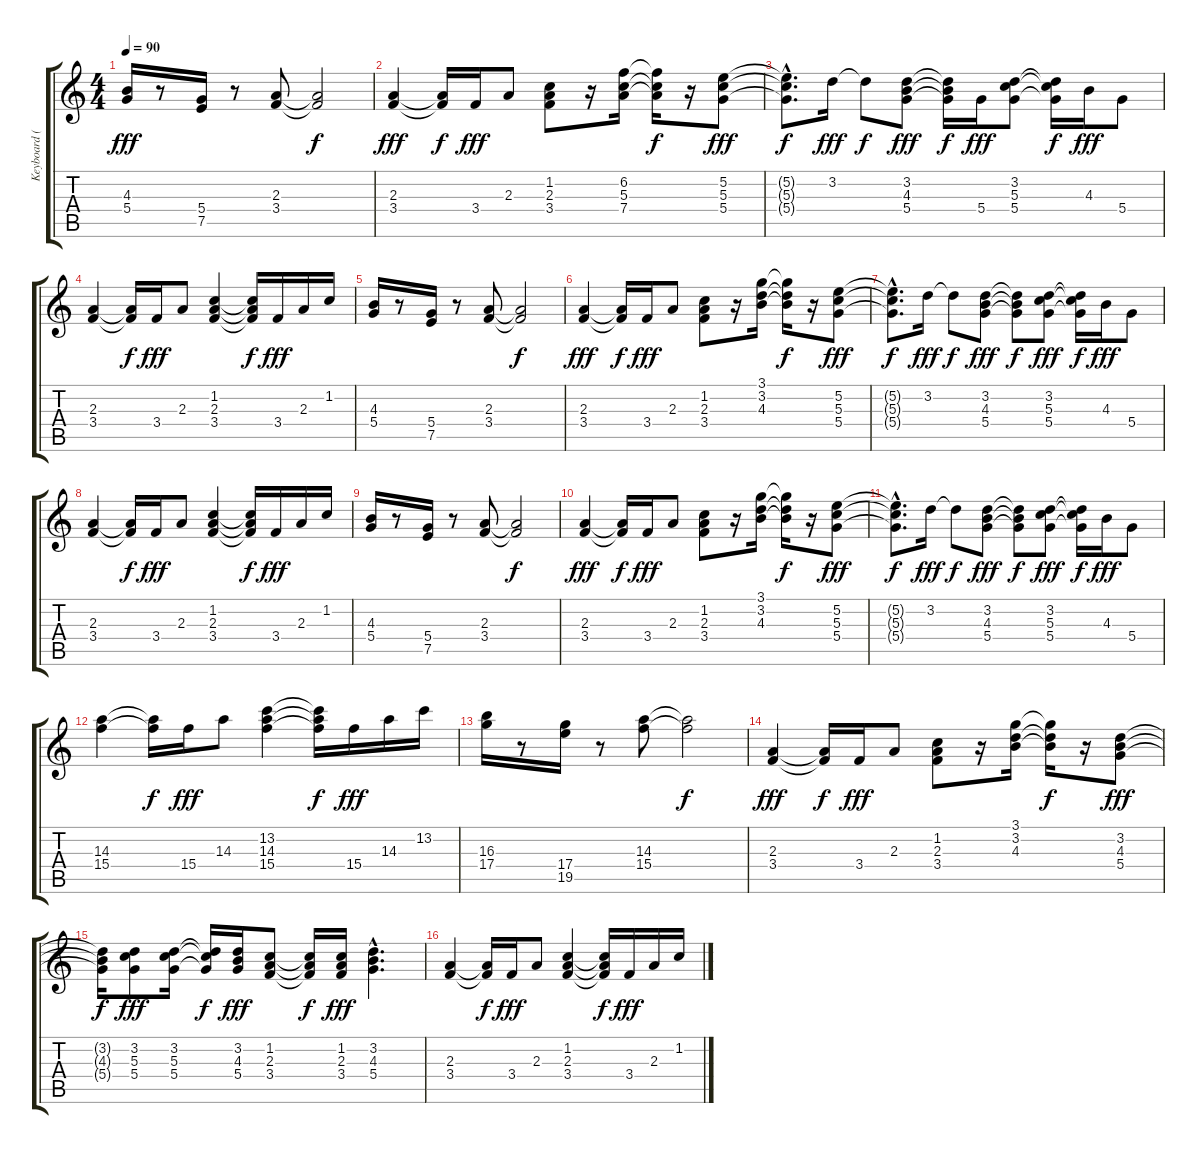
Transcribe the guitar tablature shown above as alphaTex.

\track ("Keyboard (RH)" "Keyboard (") {instrument percussiveorgan}
\staff {score tabs}
\tuning (E5 B4 G4 D4 A3 E3) {hide}
\ts (4 4)
\tempo 90
\clef g2
\ks c
(4.3 5.4).16{dy fff} r.8 (5.4 7.5).16 r.8 (2.3 3.4).8 (2.3{t} 3.4{t}).2{dy f} |
(2.3 3.4).4{dy fff} (2.3{t} 3.4{t}).16{dy f} 3.4.16{dy fff} 2.3.8 (1.2 2.3 3.4).8 r.16 (6.2 5.3 7.4).16 (6.2{t} 5.3{t} 7.4{t}).16{dy f} r.16 (5.2 5.3 5.4).8{dy fff} |
(5.2{hac t} 5.3{hac t} 5.4{hac t}).8{d dy f} 3.2.16{dy fff} 3.2{t}.8{dy f} (3.2 4.3 5.4).8{dy fff} (3.2{t} 4.3{t} 5.4{t}).16{dy f} 5.4.16{dy fff} (3.2 5.3 5.4).8 (3.2{t} 5.3{t} 5.4{t}).16{dy f} 4.3.16{dy fff} 5.4.8 |
(2.3 3.4).4 (2.3{t} 3.4{t}).16{dy f} 3.4.16{dy fff} 2.3.8 (1.2 2.3 3.4).4 (1.2{t} 2.3{t} 3.4{t}).16{dy f} 3.4.16{dy fff} 2.3.16 1.2.16 |
(4.3 5.4).16 r.8 (5.4 7.5).16 r.8 (2.3 3.4).8 (2.3{t} 3.4{t}).2{dy f} |
(2.3 3.4).4{dy fff} (2.3{t} 3.4{t}).16{dy f} 3.4.16{dy fff} 2.3.8 (1.2 2.3 3.4).8 r.16 (3.1 3.2 4.3).16 (3.1{t} 3.2{t} 4.3{t}).16{dy f} r.16 (5.2 5.3 5.4).8{dy fff} |
(5.2{hac t} 5.3{hac t} 5.4{hac t}).8{d dy f} 3.2.16{dy fff} 3.2{t}.8{dy f} (3.2 4.3 5.4).8{dy fff} (3.2{t} 4.3{t} 5.4{t}).8{dy f} (3.2 5.3 5.4).8{dy fff} (3.2{t} 5.3{t} 5.4{t}).16{dy f} 4.3.16{dy fff} 5.4.8 |
(2.3 3.4).4 (2.3{t} 3.4{t}).16{dy f} 3.4.16{dy fff} 2.3.8 (1.2 2.3 3.4).4 (1.2{t} 2.3{t} 3.4{t}).16{dy f} 3.4.16{dy fff} 2.3.16 1.2.16 |
(4.3 5.4).16 r.8 (5.4 7.5).16 r.8 (2.3 3.4).8 (2.3{t} 3.4{t}).2{dy f} |
(2.3 3.4).4{dy fff} (2.3{t} 3.4{t}).16{dy f} 3.4.16{dy fff} 2.3.8 (1.2 2.3 3.4).8 r.16 (3.1 3.2 4.3).16 (3.1{t} 3.2{t} 4.3{t}).16{dy f} r.16 (5.2 5.3 5.4).8{dy fff} |
(5.2{hac t} 5.3{hac t} 5.4{hac t}).8{d dy f} 3.2.16{dy fff} 3.2{t}.8{dy f} (3.2 4.3 5.4).8{dy fff} (3.2{t} 4.3{t} 5.4{t}).8{dy f} (3.2 5.3 5.4).8{dy fff} (3.2{t} 5.3{t} 5.4{t}).16{dy f} 4.3.16{dy fff} 5.4.8 |
(14.3 15.4).4 (14.3{t} 15.4{t}).16{dy f} 15.4.16{dy fff} 14.3.8 (13.2 14.3 15.4).4 (13.2{t} 14.3{t} 15.4{t}).16{dy f} 15.4.16{dy fff} 14.3.16 13.2.16 |
(16.3 17.4).16 r.8 (17.4 19.5).16 r.8 (14.3 15.4).8 (14.3{t} 15.4{t}).2{dy f} |
(2.3 3.4).4{dy fff} (2.3{t} 3.4{t}).16{dy f} 3.4.16{dy fff} 2.3.8 (1.2 2.3 3.4).8 r.16 (3.1 3.2 4.3).16 (3.1{t} 3.2{t} 4.3{t}).16{dy f} r.16 (3.2 4.3 5.4).8{dy fff} |
(3.2{t} 4.3{t} 5.4{t}).16{dy f volume 0} (3.2 5.3 5.4).8{dy fff} (3.2 5.3 5.4).16 (3.2{t} 5.3{t} 5.4{t}).16{dy f} (3.2 4.3 5.4).16{dy fff} (1.2 2.3 3.4).8 (1.2{t} 2.3{t} 3.4{t}).16{dy f} (1.2 2.3 3.4).16{dy fff} (3.2{hac} 4.3{hac} 5.4{hac}).4{d} |
(2.3 3.4).4 (2.3{t} 3.4{t}).16{dy f} 3.4.16{dy fff} 2.3.8 (1.2 2.3 3.4).4 (1.2{t} 2.3{t} 3.4{t}).16{dy f} 3.4.16{dy fff} 2.3.16 1.2.16
